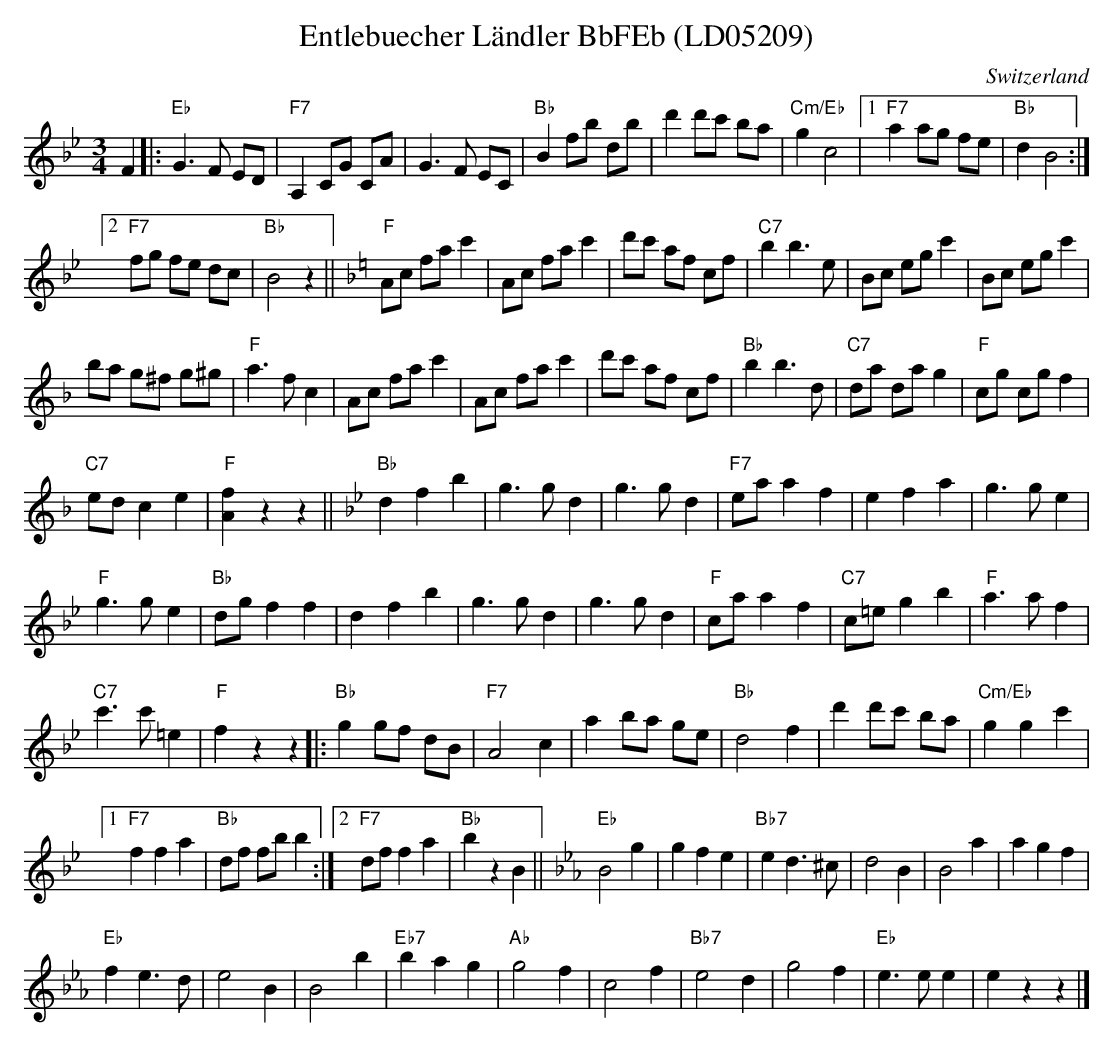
X:1
T: Entlebuecher Ländler BbFEb (LD05209)
O:Switzerland
M:3/4
L:1/8
K:Bb major
F2 |: "Eb"G3F ED | "F7"A,2 CG CA | G3F EC | "Bb"B2 fb db | d'2 d'c' ba | "Cm/Eb"g2c4 |1 "F7"a2 ag fe | "Bb"d2B4 :|2
"F7"fg fe dc | "Bb"B4 z2 || [K:F] "F"Ac fa c'2 | Ac fa c'2 | d'c' af cf | "C7"b2b3e | Bc eg c'2 | Bc eg c'2 |
ba g^f g^g | "F"a3fc2 | Ac fa c'2 | Ac fa c'2 | d'c' af cf | "Bb"b2b3d | "C7"da dag2 | "F"cg cgf2 |
"C7"ed c2e2 | "F"[A2f2] z2z2 || [K:Bb] [L:1/4] "Bb"dfb | g>gd | g>gd | "F7"e/a/ af | efa | g>ge |
"F"g>ge | "Bb"d/g/ff | dfb | g>gd | g>gd | "F"c/a/af | "C7"c/=e/gb | "F"a>af |
"C7"c'>c'=e | "F"fzz |: [L:1/8] "Bb"g2 gf dB | "F7"A4c2 | a2 ba ge | "Bb"d4f2 | d'2 d'c' ba | "Cm/Eb"g2g2c'2 |1
"F7"f2f2a2 | "Bb"df fbb2 :|2 "F7"df f2a2 | "Bb"b2z2B2 || [K:Eb] [L:1/4] "Eb"B2g | gfe | "Bb7"ed>^c | d2B | B2a | agf |
"Eb"fe>d | e2B | B2b | "Eb7"bag | "Ab"g2f | c2f | "Bb7"e2d | g2f | "Eb"e>ee | ezz |]
